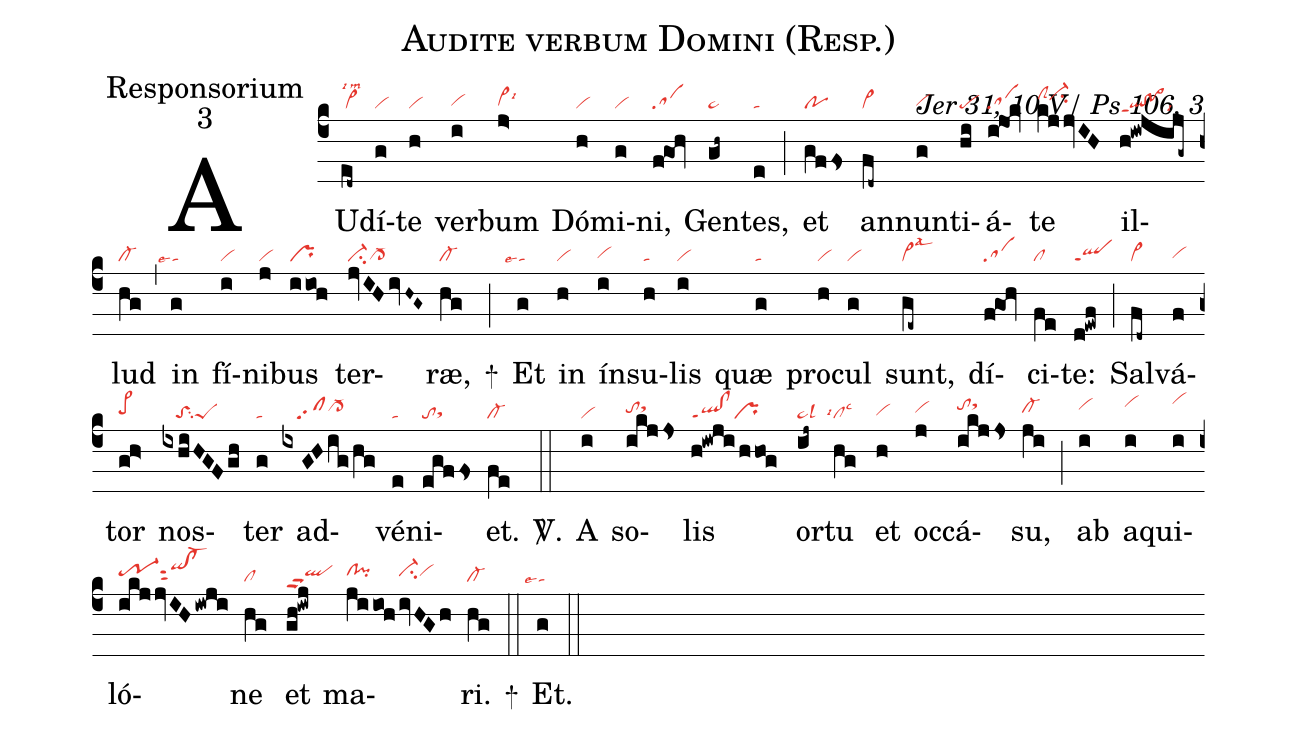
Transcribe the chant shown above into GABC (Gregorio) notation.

name:Audite verbum Domini (Resp.);
office-part:Responsorium;
mode:3;
commentary:Jer 31, 10 V/ Ps 106, 3;
nabc-lines:1;
%%
(c4)
AU(ed~|vi>lsi2lsm2)dí(g|vi)te(h|vi) ver(i|vihg)bum(j>|vi>hglsi6) Dó(h|vi)mi(g|vi)ni,(f!goh|sa) Gen(gh~|ta>)tes,(e|ta) (;)
et(gffs|po) an(fd~|vi>)nun(g|vihg)ti(hi|pe)á(i!jok|sa)te(kjjvIH|clShici-hi) il(h!iwjijg~|ql!po>ppt1lsi6)lud(hg|cl-) (,)
in(g|```talse4) fí(i|vi)ni(j|vi)bus(iioh|pr) ter(jvIHivH~G~|ci-cl->)ræ,(hg|cl-) +(;)
Et(g|```talse4) in(h|vi) ín(i|vihg)su(h|ta)lis(i|vi) quæ(g|ta) pro(h|vi)cul(g|vi) sunt,(ge~|vi>lsal3) dí(f!goh|sa)ci(fe|cl)te:(d!ewf|qlppt1) (;)
Sal(fd~|vi>)vá(f|vihg)tor(gh>|pe>hh) nos(ixhiHGFgh|///toSsu2peS)ter(g|ta) ad(ixGHig/hg|////sfcl->hh)vé(e|ta)ni(egffs|tosthg)et.(fe|cl-) <sp>V/</sp>.(::)
A(i|vi) so(ikjjs|tohhsthi)lis(h!iwji/hhog|ql!clppt1pr) or(ij~|ta>lsl3)tu(hg|``cllsc3lsi4) et(h|vihg) oc(j|vihh)cá(ikjjs|tohisthj)su,(ji|cl-hh) (;)
ab(i|vihi) a(i|vihj)qui(i|vihk)ló(ikjjvIH/iwji|tr-1hhsut2qihj!cl-hj)ne(hg|cl) et(gh!iwj|qlhhppu2) ma(jiioh/|clhh!pihh|ivHGh|ci-hhvihh)ri.(hg|cl-) +(::)
Et.(g|```talse4) (::)
